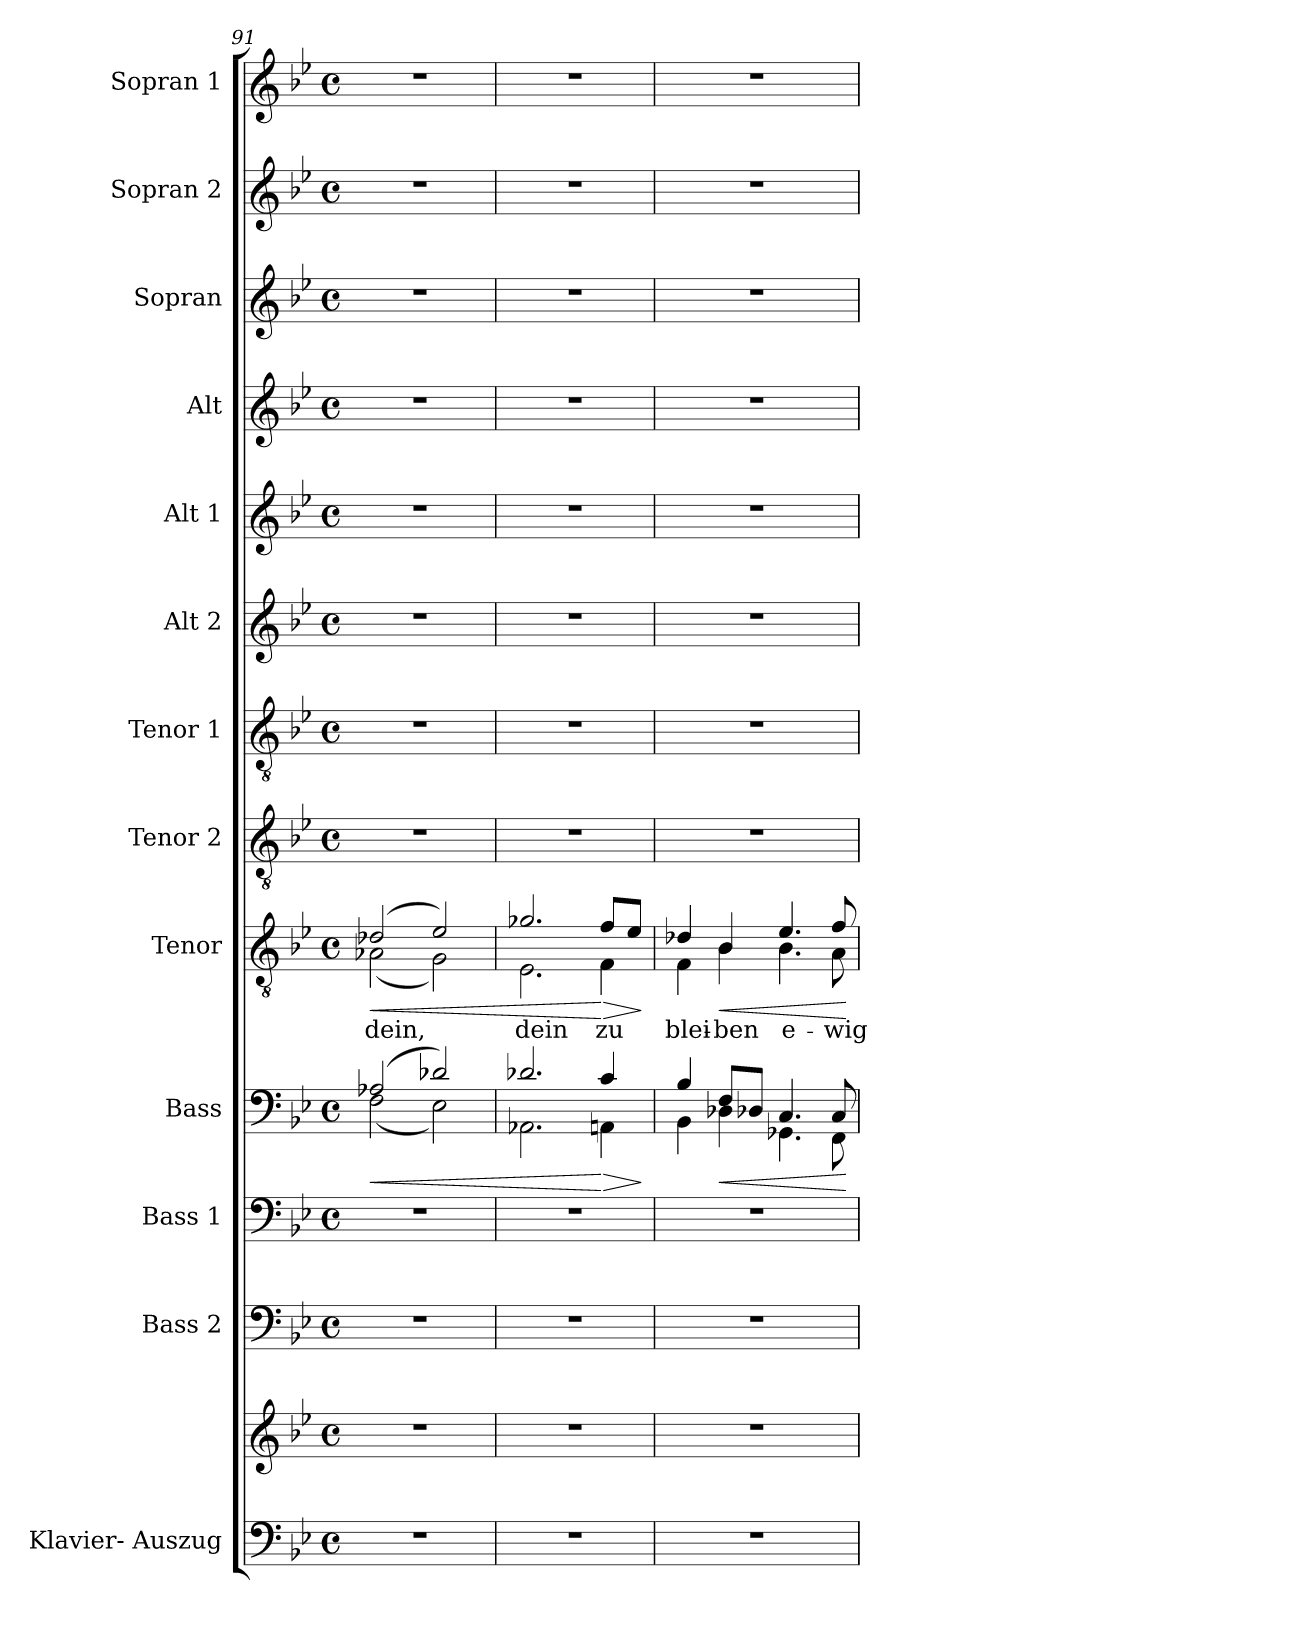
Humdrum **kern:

**kern	**kern	**kern	**kern	**kern	**dynam	**kern	**text	**dynam	**kern	**kern	**kern	**kern	**kern	**kern	**kern	**kern
*part13	*part13	*part12	*part11	*part10	*part10	*part9	*part9	*part9	*part8	*part7	*part6	*part5	*part4	*part3	*part2	*part1
*staff14	*staff13	*staff12	*staff11	*staff10	*staff10	*staff9	*staff9	*staff9	*staff8	*staff7	*staff6	*staff5	*staff4	*staff3	*staff2	*staff1
*I"Klavier- Auszug	*	*I"Bass 2	*I"Bass 1	*I"Bass	*	*I"Tenor	*	*	*I"Tenor 2	*I"Tenor 1	*I"Alt 2	*I"Alt 1	*I"Alt	*I"Sopran	*I"Sopran 2	*I"Sopran 1
*	*	*I'B2	*I'B1	*I'Bass	*	*I'Ten.	*	*	*I'T2	*I'T1	*I'A2	*I'A1	*I'Alt	*I'Sop.	*I'S2	*I'S1
*clefF4	*clefG2	*clefF4	*clefF4	*clefF4	*	*clefGv2	*	*	*clefGv2	*clefGv2	*clefG2	*clefG2	*clefG2	*clefG2	*clefG2	*clefG2
*k[b-e-]	*k[b-e-]	*k[b-e-]	*k[b-e-]	*k[b-e-]	*	*k[b-e-]	*	*	*k[b-e-]	*k[b-e-]	*k[b-e-]	*k[b-e-]	*k[b-e-]	*k[b-e-]	*k[b-e-]	*k[b-e-]
*M4/4	*M4/4	*M4/4	*M4/4	*M4/4	*	*M4/4	*	*	*M4/4	*M4/4	*M4/4	*M4/4	*M4/4	*M4/4	*M4/4	*M4/4
*met(c)	*met(c)	*met(c)	*met(c)	*met(c)	*	*met(c)	*	*	*met(c)	*met(c)	*met(c)	*met(c)	*met(c)	*met(c)	*met(c)	*met(c)
=91	=91	=91	=91	=91	=91	=91	=91	=91	=91	=91	=91	=91	=91	=91	=91	=91
!	!	!	!	!	!LO:HP:b	!	!LO:LY:b	!LO:HP:b	!	!	!	!	!	!	!	!
*	*	*	*	*^	*	*^	*	*	*	*	*	*	*	*	*	*
1r	1r	1r	1r	(2A-X/	(2F\	<	(2d-X/	(2A-X\	dein,	<	1r	1r	1r	1r	1r	1r	1r	1r
.	.	.	.	2d-X/)	2E-\)	.	2e-/)	2G\)	.	.	.	.	.	.	.	.	.	.
=92	=92	=92	=92	=92	=92	=92	=92	=92	=92	=92	=92	=92	=92	=92	=92	=92	=92	=92
!	!	!	!	!	!	!	!	!	!LO:LY:b	!	!	!	!	!	!	!	!	!
1r	1r	1r	1r	2.d-X/	2.AA-X\	.	2.g-X/	2.E-\	dein	.	1r	1r	1r	1r	1r	1r	1r	1r
!	!	!	!	!	!	!LO:HP:n=1:b	!	!	!LO:LY:b	!LO:HP:n=1:b	!	!	!	!	!	!	!	!
.	.	.	.	4c/	4AAn\	[ >	8f/L	4F\	zu	[ >	.	.	.	.	.	.	.	.
.	.	.	.	.	.	.	8e-/J	.	.	.	.	.	.	.	.	.	.	.
*	*	*	*	*v	*v	*	*	*	*	*	*	*	*	*	*	*	*	*
*	*	*	*	*	*	*v	*v	*	*	*	*	*	*	*	*	*	*
.	.	.	.	.	]	.	.	]	.	.	.	.	.	.	.	.
=93	=93	=93	=93	=93	=93	=93	=93	=93	=93	=93	=93	=93	=93	=93	=93	=93
*	*	*	*	*^	*	*	*	*	*	*	*	*	*	*	*	*
!	!	!	!	!	!	!	!	!LO:LY:b	!	!	!	!	!	!	!	!	!
*	*	*	*	*	*	*	*^	*	*	*	*	*	*	*	*	*	*
1r	1r	1r	1r	4B-/	4BB-\	.	4d-X/	4F\	blei-	.	1r	1r	1r	1r	1r	1r	1r	1r
!	!	!	!	!	!	!LO:HP:b	!	!	!LO:LY:b	!LO:HP:b	!	!	!	!	!	!	!	!
.	.	.	.	8F/L	4D-X\	<	4B-/	4B-\	-ben	<	.	.	.	.	.	.	.	.
.	.	.	.	8D-X/J	.	.	.	.	.	.	.	.	.	.	.	.	.	.
!	!	!	!	!	!	!	!	!	!LO:LY:b	!	!	!	!	!	!	!	!	!
.	.	.	.	4.C/	4.GG-X\	.	4.e-/	4.B-\	e-	.	.	.	.	.	.	.	.	.
!	!	!	!	!	!	!	!	!	!LO:LY:b	!	!	!	!	!	!	!	!	!
.	.	.	.	8C/	8FF\	.	8f/	8A\	-wig-	.	.	.	.	.	.	.	.	.
*	*	*	*	*v	*v	*	*	*	*	*	*	*	*	*	*	*	*	*
*	*	*	*	*	*	*v	*v	*	*	*	*	*	*	*	*	*	*
.	.	.	.	.	[	.	.	[	.	.	.	.	.	.	.	.
=	=	=	=	=	=	=	=	=	=	=	=	=	=	=	=	=
*-	*-	*-	*-	*-	*-	*-	*-	*-	*-	*-	*-	*-	*-	*-	*-	*-
